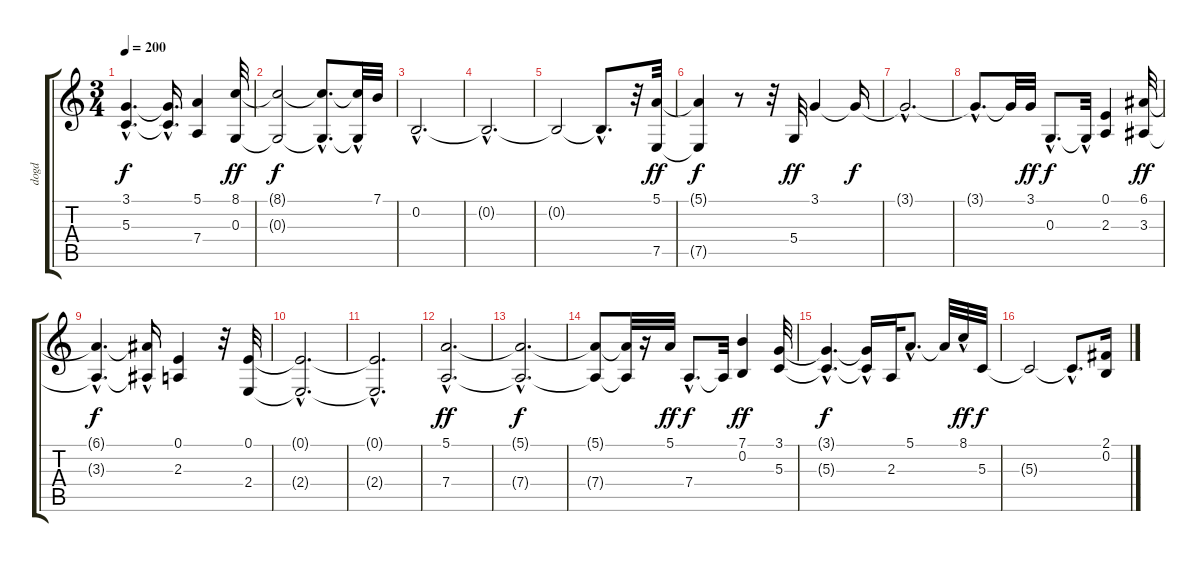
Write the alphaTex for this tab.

\track ("dogd" "dogd") {instrument acousticgrandpiano}
\staff {score tabs}
\tuning (E4 B3 G3 D3 A2 E2) {hide}
\ts (3 4)
\tempo 200
\clef g2
\ks c
(3.1{hac t} 5.3{hac t}).4{d dy f} (3.1{hac t} 5.3{t}).16{d} (5.1 7.4).4 (8.1 0.3).32{dy ff} |
(8.1{t} 0.3{t}).2{dy f} (8.1{hac t} 0.3{hac t}).8{d} (8.1{hac t} 0.3{t}).32 7.1.32 |
0.2{hac}.2{d} |
0.2{hac t}.2{d} |
0.2{t}.2 0.2{hac t}.8{d} r.32 (5.1 7.5).32{dy ff} |
(5.1{t} 7.5{t}).4{dy f} r.8 r.32 5.4.32{dy ff} 3.1.4 3.1{t}.16{dy f} |
3.1{hac t}.2{d} |
3.1{hac t}.8{d} 3.1{t}.32 3.1.32{dy ff} 0.3{hac}.8{d dy f} 0.3{hac t}.32 (0.1 2.3).4 (6.1 3.3).32{dy ff} |
(6.1{hac t} 3.3{hac t}).4{d dy f} (6.1{hac t} 3.3{t}).16 (0.1 2.3).4 r.32 (0.1 2.4).32 |
(0.1{hac t} 2.4{hac t}).2{d} |
(0.1{hac t} 2.4{hac t}).2{d} |
(5.1{hac} 7.4{hac}).2{d dy ff} |
(5.1{hac t} 7.4{hac t}).2{d dy f} |
(5.1{t} 7.4{t}).8 (5.1{t} 7.4{t}).32 r.16 5.1.32{dy ff} 7.4{hac}.8{d dy f} 7.4{t}.32 (7.1 0.2).4{dy ff} (3.1 5.3).32 |
(3.1{hac t} 5.3{hac t}).4{d dy f} (3.1{hac t} 5.3{hac t}).16 2.3.32 5.1{hac}.8{d} 5.1{t}.32 8.1{hac}.32{dy ff} 5.3.32{dy f} |
5.3{t}.2 5.3{hac t}.8{d} (2.1 0.2).16
